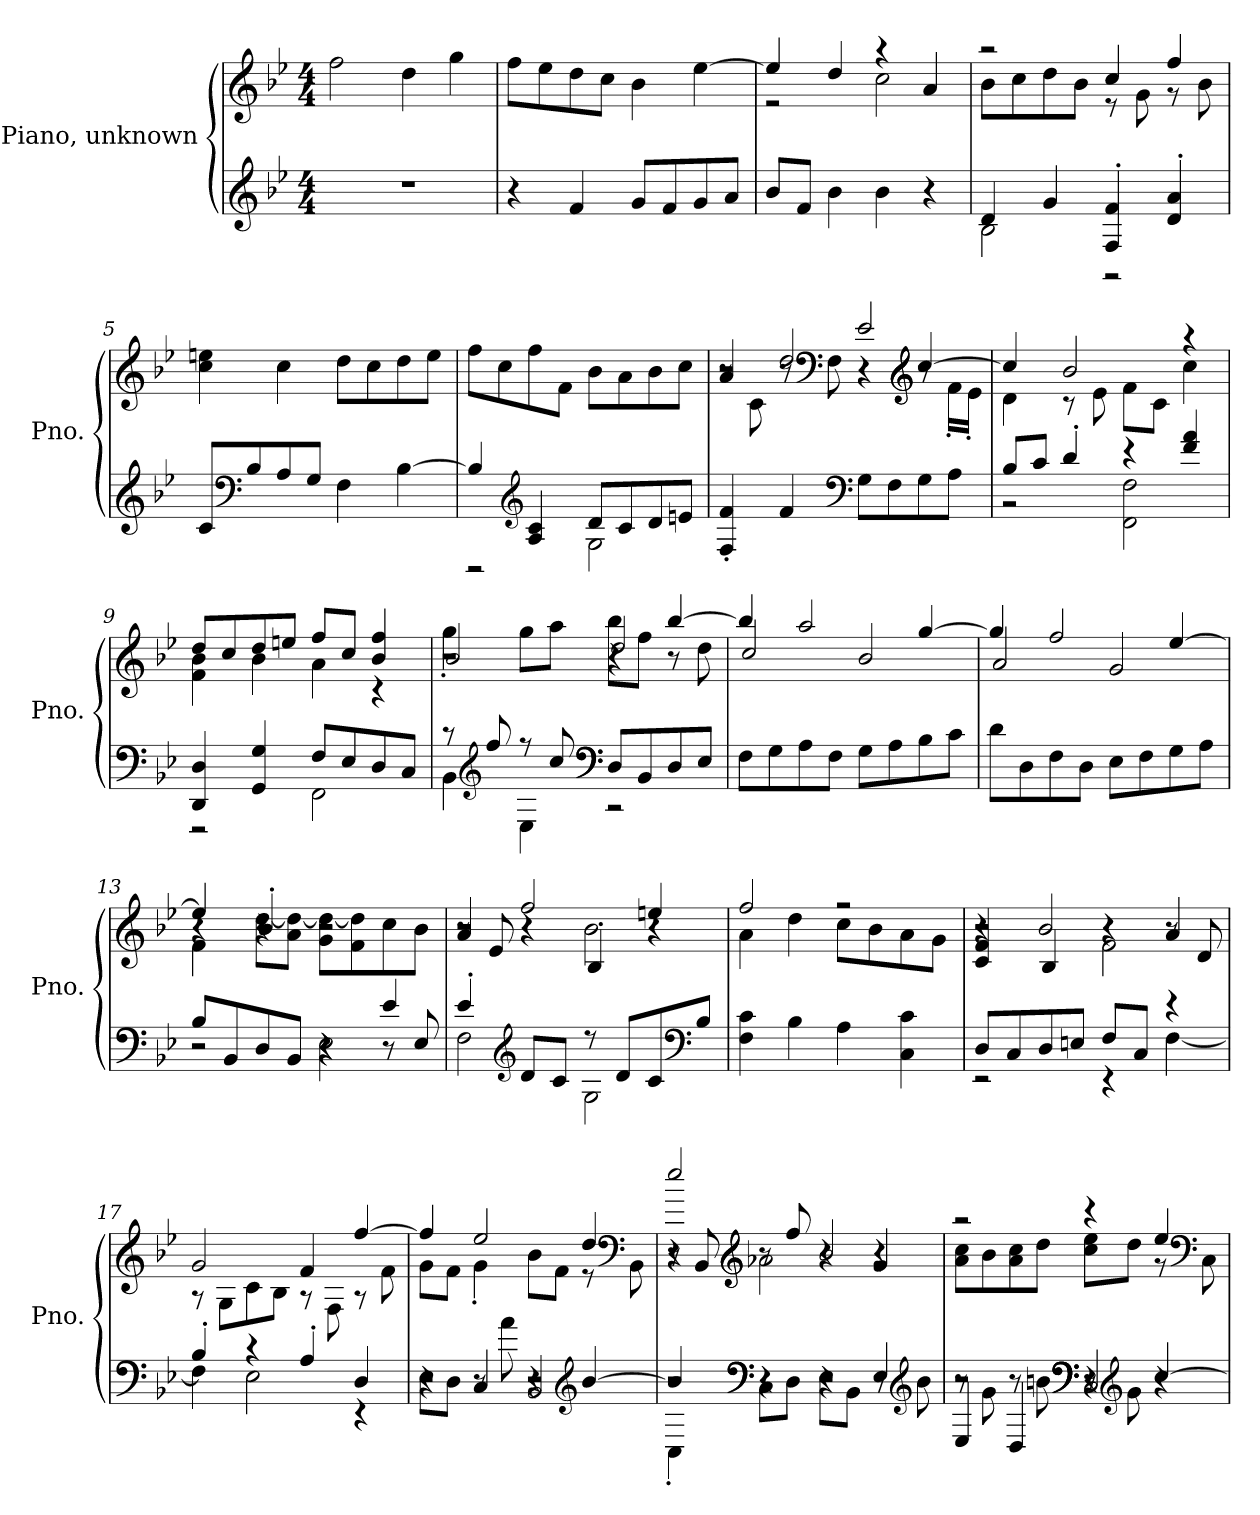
**kern	**kern
*part1	*part1
*staff2	*staff1
*I"Piano, unknown	*
*I'Pno.	*
*clefG2	*clefG2
*k[b-e-]	*k[b-e-]
*M4/4	*M4/4
*MM120	*MM120
=1	=1
1r	2ff\
.	4dd\
.	4gg\
=2	=2
4r	8ff\L
.	8ee-\
4f/	8dd\
.	8cc\J
8g/L	4b-\
8f/	.
8g/	[4ee-\
8a/J	.
=3	=3
*	*^
8b-/L	4ee-/]	2r
8f/J	.	.
4b-\	4dd/	.
4b-\	4r	2cc\
4r	4a/	.
=4	=4	=4
*^	*	*
4d/	2B-\	2r	8b-\L
.	.	.	8cc\
4g/	.	.	8dd\
.	.	.	8b-\J
4F/' 4f/'	2r	4cc/	8r
.	.	.	8g\
4d/' 4a/'	.	4ff/	8r
.	.	.	8b-\
*v	*v	*	*
*	*v	*v
=5	=5
8c/L	4cc\ 4een\
*clefF4	*
8B-/	.
8A/	4cc\
8G/J	.
4F\	8dd\L
.	8cc\
[4B-\	8dd\
.	8ee\J
!!LO:LB:g=z
=6	=6
*^	*
4B-/]	2r	8ff\L
.	.	8cc\
*clefG2	*	*
4A/ 4c/	.	8ff\
.	.	8f\J
8d/L	2G\	8b-\L
8c/	.	8a\
8d/	.	8b-\
8en/J	.	8cc\J
*v	*v	*
=7	=7
*	*^
*	*	*^
4F/' 4f/'	4a/	8r	2r
.	.	8c\	.
4f/	2dd/	8r	.
*	*clefF4	*	*
.	.	8F\	.
*clefF4	*	*	*
8G\L	.	4r	2e-/
8F\	.	.	.
*	*clefG2	*	*
8G\	[4cc/	8r	.
8A\J	.	16f'\LL	.
.	.	16e-'\JJ	.
*	*	*v	*v
=8	=8	=8
*^	*	*
8B-/L	2r	4cc/]	4d\
8c/J	.	.	.
4d'/	.	2b-/	8r
.	.	.	8e-\
4r	2FF\ 2F\	.	8f\L
.	.	.	8c\J
4f/ 4a/	.	4r	4cc\
=9	=9	=9	=9
4DD/ 4D/	2r	8dd/L	4f\ 4b-\
.	.	8cc/	.
4GG/ 4G/	.	8dd/	4b-\
.	.	8een/J	.
8F/L	2FF\	8ff/L	4a\
8E-/	.	8cc/J	.
8D/	.	4b-/ 4ff/	4r
8C/J	.	.	.
!!LO:LB:g=z
=10	=10	=10	=10
*	*	*	*^
8r	4BB-\	2r	4gg'\	2b-/
*clefG2	*	*	*	*
8ff/	.	.	.	.
8r	4E-\	.	8gg\L	.
8cc/	.	.	8aa\J	.
*clefF4	*	*	*	*
8D/L	2r	4r	8bb-\L	2dd/
8BB-/	.	.	8ff\J	.
8D/	.	[4bb-/	8r	.
8E-/J	.	.	8dd\	.
*v	*v	*	*	*
*	*	*v	*v
=11	=11	=11
8F\L	4bb-/]	2cc/
8G\	.	.
8A\	2aa/	.
8F\J	.	.
8G\L	.	2b-/
8A\	.	.
8B-\	[4gg/	.
8c\J	.	.
=12	=12	=12
8d\L	4gg/]	2a/
8D\	.	.
8F\	2ff/	.
8D\J	.	.
8E-\L	.	2g/
8F\	.	.
8G\	[4ee-/	.
8A\J	.	.
=13	=13	=13
*^	*	*^
*	*^	*	*	*
2r	2r	8B-/L	4ee-/]	4f\	4r
.	.	8BB-/	.	.	.
.	.	8D/	4r	[8dd\L	4b-'/
.	.	8BB-/J	.	8a\ 8dd\_J	.
4r	2E-\	4r	2r	8g\ 8dd\_L	2r
.	.	.	.	8f\ 8dd\]	.
4e-/	.	8r	.	8cc\	.
.	.	8E-/	.	8b-\J	.
*	*v	*v	*	*	*
!!LO:LB:g=z	!!	!!
=14	=14	=14	=14	=14
4e-'/	2F\	4a/	2r	8r
.	.	.	.	8e-/
*clefG2	*	*	*	*
8d/L	.	2ff/	.	4r
8c/J	.	.	.	.
8r	2G\	.	2b-\	4B-'/
8d/L	.	.	.	.
8c/	.	4r	.	4een/
*clefF4	*	*	*	*
8B-/J	.	.	.	.
*v	*v	*	*	*
*	*	*v	*v
=15	=15	=15
4F\ 4c\	2ff/	4a\
4B-\	.	4dd\
4A\	2r	8cc\L
.	.	8b-\
4C\ 4c\	.	8a\
.	.	8g\J
=16	=16	=16
*^	*	*^
8D/L	2r	4r	2r	4c/ 4f/
8C/	.	.	.	.
8D/	.	2b-/	.	4B-/
8En/J	.	.	.	.
8F/L	4r	.	2f\	4r
8C/J	.	.	.	.
4r	[4F\	4a/	.	8r
.	.	.	.	8d/
*	*	*	*v	*v
=17	=17	=17	=17
4B-'/	4F\]	2g/	8r
.	.	.	8G\L
4r	2E-\	.	8c\
.	.	.	8B-\J
4A'/	.	4f/	8r
.	.	.	8F\
4D/	4r	[4ff/	8r
.	.	.	8f\
!!LO:LB:g=z	!!
=18	=18	=18	=18
*	*^	*	*
2r	8E-\L	4r	4ff/]	8g\L
.	8D\J	.	.	8f\J
.	8r	4C/	2ee-/	4g'\
.	8a\	.	.	.
4r	2r	2BB-/	.	8b-\L
.	.	.	.	8f\J
*clefG2	*	*	*	*
[4b-/	.	.	4dd/	8r
*	*	*	*clefF4	*
.	.	.	.	8BB-\
=19	=19	=19	=19	=19
*	*	*	*	*^
4b-/]	4C'\	2r	2ee-/	4r	8r
.	.	.	.	.	8BB-/
*clefF4	*	*	*clefG2	*	*
4r	8C\L	.	.	2a-X\	8r
.	8D\J	.	.	.	8ff/
2r	8E-\L	4r	2b-/	.	4r
.	8BB-\J	.	.	.	.
.	8r	4E-/	.	4r	4g/
*clefG2	*	*	*	*	*
.	8b-\	.	.	.	.
*	*	*	*	*v	*v
=20	=20	=20	=20	=20
2r	8r	4E-/	2r	8a\ 8cc\L
.	8g\	.	.	8b-\
.	8r	4D/	.	8a\ 8cc\
.	8bn\	.	.	8dd\J
*clefF4	*	*	*	*
4r	8r	2C/	4r	8cc\ 8ee-\L
*clefG2	*	*	*	*
.	8g\	.	.	8dd\J
[4cc/	4r	.	4ee-/	8r
*	*	*	*clefF4	*
.	.	.	.	8C\
*v	*v	*v	*	*
*	*v	*v
=	=
*-	*-
